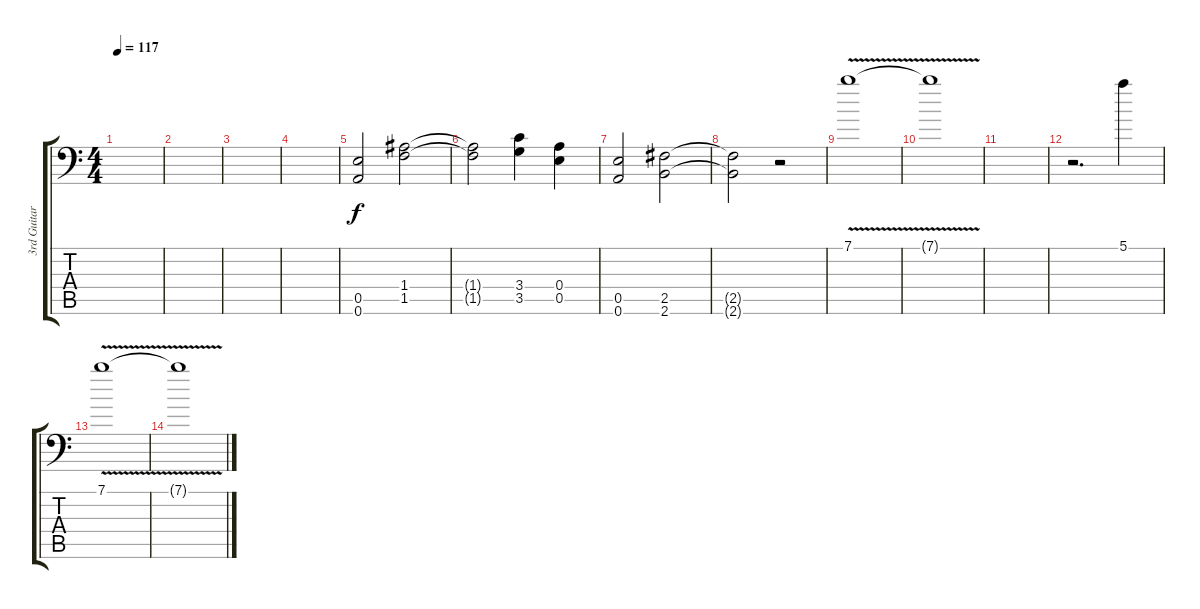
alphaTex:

\track ("3rd Guitar (additional)" "3rd Guitar") {instrument overdrivenguitar}
\staff {score tabs}
\tuning (E4 B3 G3 A2 E2 A1) {hide}
\ts (4 4)
\tempo 117
\clef f4
\ks c
|
|
|
|
(0.5 0.6).2{volume 11} (1.4 1.5).2 |
(1.4{t} 1.5{t}).2 (3.4 3.5).4 (0.4 0.5).4 |
(0.5 0.6).2 (2.5 2.6).2 |
(2.5{t} 2.6{t}).2 r.2 |
\section ("" "")
7.1{v}.1 |
7.1{t}.1 |
|
r.2{d} 5.1.4 |
7.1{v}.1 |
7.1{t}.1
